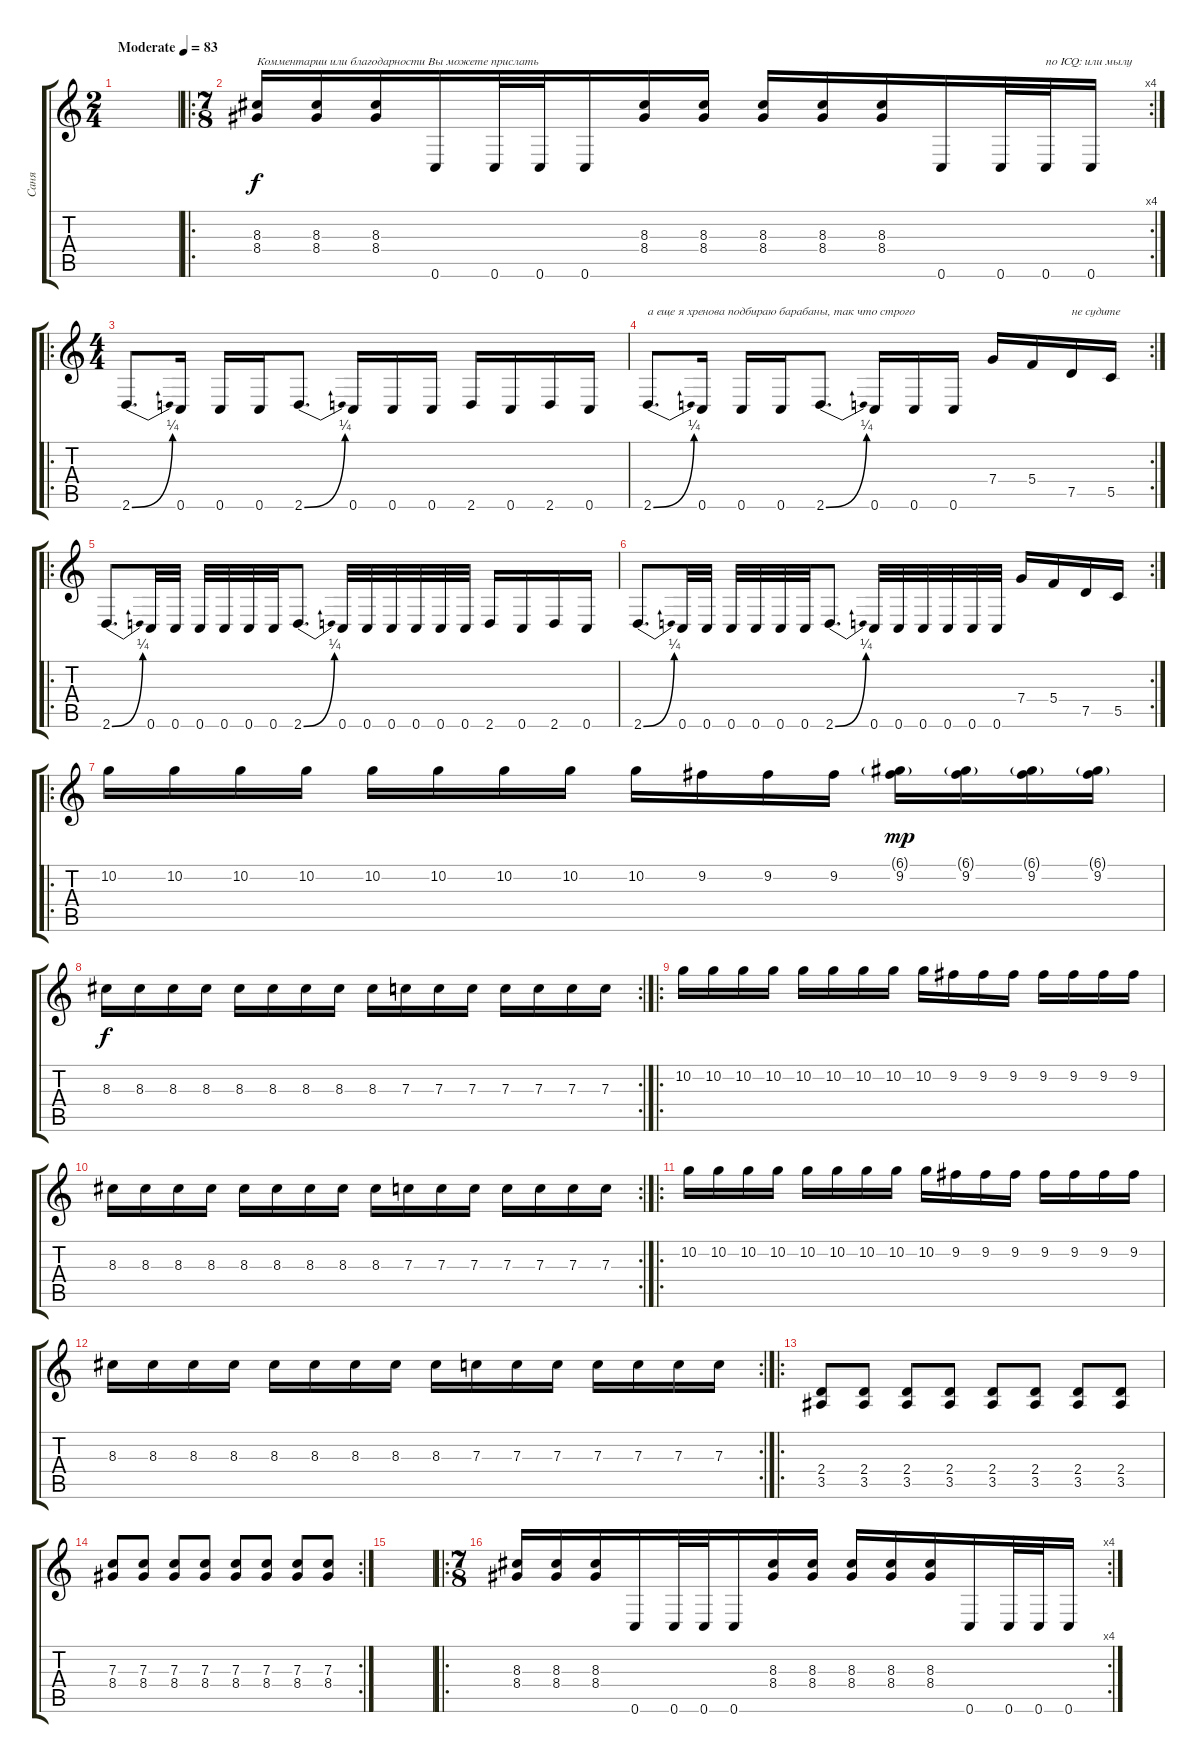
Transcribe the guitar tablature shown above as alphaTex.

\track ("Саня" "Саня") {instrument distortionguitar}
\staff {score tabs}
\tuning (D4 A3 F3 C3 G2 C2) {hide}
\ts (2 4)
\tempo (83 "Moderate")
\clef g2
\ks c
|
\ro
\rc 4
\ts (7 8)
(8.3 8.4).16{txt "Комментарии или благодарности Вы можете прислать "} (8.3 8.4).16 (8.3 8.4).16 0.6.16 0.6.32 0.6.32 0.6.16 (8.3 8.4).16 (8.3 8.4).16 (8.3 8.4).16 (8.3 8.4).16 (8.3 8.4).16 0.6.16 0.6.32 0.6.32{txt "по ICQ: или мылу"} 0.6.16 |
\ro
\ts (4 4)
2.6{be (bend 0 0 60 1)}.8{d} 0.6.16 0.6.16 0.6.16 2.6{be (bend 0 0 60 1)}.8{d} 0.6.16 0.6.16 0.6.16 2.6.16 0.6.16 2.6.16 0.6.16 |
\rc 2
2.6{be (bend 0 0 60 1)}.8{d txt "а еще я хренова подбираю барабаны, так что строго"} 0.6.16 0.6.16 0.6.16 2.6{be (bend 0 0 60 1)}.8{d} 0.6.16 0.6.16 0.6.16 7.4.16 5.4.16 7.5.16{txt "не судите"} 5.5.16 |
\ro
2.6{be (bend 0 0 60 1)}.8{d} 0.6.32 0.6.32 0.6.32 0.6.32 0.6.32 0.6.32 2.6{be (bend 0 0 60 1)}.8{d} 0.6.32 0.6.32 0.6.32 0.6.32 0.6.32 0.6.32 2.6.16 0.6.16 2.6.16 0.6.16 |
\rc 2
2.6{be (bend 0 0 60 1)}.8{d} 0.6.32 0.6.32 0.6.32 0.6.32 0.6.32 0.6.32 2.6{be (bend 0 0 60 1)}.8{d} 0.6.32 0.6.32 0.6.32 0.6.32 0.6.32 0.6.32 7.4.16 5.4.16 7.5.16 5.5.16 |
\ro
10.2.16 10.2.16 10.2.16 10.2.16 10.2.16 10.2.16 10.2.16 10.2.16 10.2.16 9.2.16 9.2.16 9.2.16 (6.1{g} 9.2).16{dy mp} (6.1{g} 9.2).16 (6.1{g} 9.2).16 (6.1{g} 9.2).16 |
\rc 2
8.3.16{dy f} 8.3.16 8.3.16 8.3.16 8.3.16 8.3.16 8.3.16 8.3.16 8.3.16 7.3.16 7.3.16 7.3.16 7.3.16 7.3.16 7.3.16 7.3.16 |
\ro
10.2.16 10.2.16 10.2.16 10.2.16 10.2.16 10.2.16 10.2.16 10.2.16 10.2.16 9.2.16 9.2.16 9.2.16 9.2.16 9.2.16 9.2.16 9.2.16 |
\rc 2
8.3.16 8.3.16 8.3.16 8.3.16 8.3.16 8.3.16 8.3.16 8.3.16 8.3.16 7.3.16 7.3.16 7.3.16 7.3.16 7.3.16 7.3.16 7.3.16 |
\ro
10.2.16 10.2.16 10.2.16 10.2.16 10.2.16 10.2.16 10.2.16 10.2.16 10.2.16 9.2.16 9.2.16 9.2.16 9.2.16 9.2.16 9.2.16 9.2.16 |
\rc 2
8.3.16 8.3.16 8.3.16 8.3.16 8.3.16 8.3.16 8.3.16 8.3.16 8.3.16 7.3.16 7.3.16 7.3.16 7.3.16 7.3.16 7.3.16 7.3.16 |
\ro
(2.4 3.5).8 (2.4 3.5).8 (2.4 3.5).8 (2.4 3.5).8 (2.4 3.5).8 (2.4 3.5).8 (2.4 3.5).8 (2.4 3.5).8 |
\rc 2
(7.3 8.4).8 (7.3 8.4).8 (7.3 8.4).8 (7.3 8.4).8 (7.3 8.4).8 (7.3 8.4).8 (7.3 8.4).8 (7.3 8.4).8 |
|
\ro
\rc 4
\ts (7 8)
(8.3 8.4).16 (8.3 8.4).16 (8.3 8.4).16 0.6.16 0.6.32 0.6.32 0.6.16 (8.3 8.4).16 (8.3 8.4).16 (8.3 8.4).16 (8.3 8.4).16 (8.3 8.4).16 0.6.16 0.6.32 0.6.32 0.6.16
